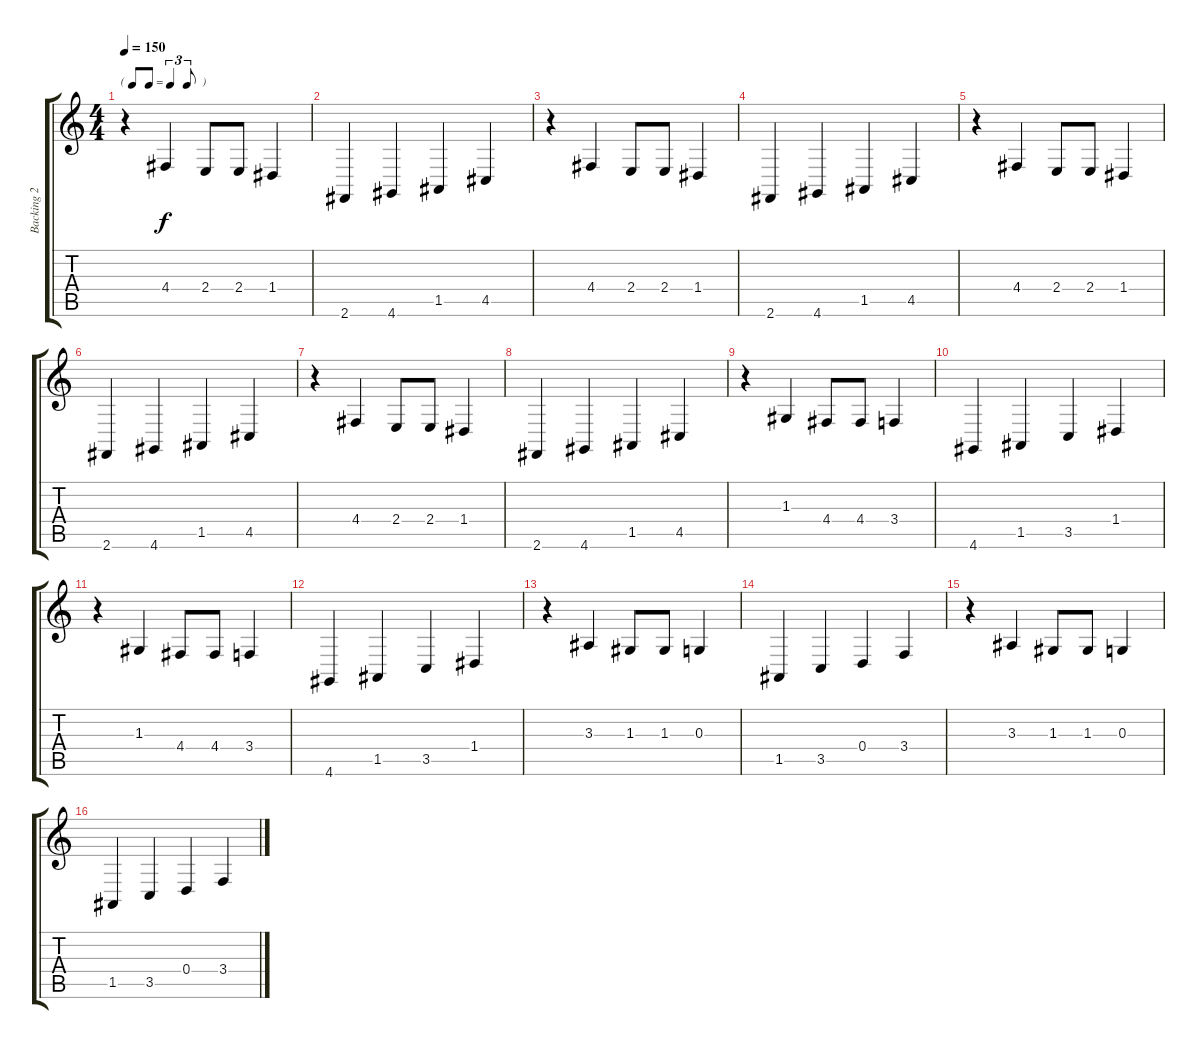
\track ("Backing 2" "Backing 2") {instrument tenorsax}
\staff {score tabs}
\tuning (E4 B3 G3 D3 A2 E2) {hide}
\ts (4 4)
\tf triplet8th
\tempo 150
\clef g2
\ks c
r.4{dy f} 4.4.4 2.4.8 2.4.8 1.4.4 |
2.6.4 4.6.4 1.5.4 4.5.4 |
r.4 4.4.4 2.4.8 2.4.8 1.4.4 |
2.6.4 4.6.4 1.5.4 4.5.4 |
r.4 4.4.4 2.4.8 2.4.8 1.4.4 |
2.6.4 4.6.4 1.5.4 4.5.4 |
r.4 4.4.4 2.4.8 2.4.8 1.4.4 |
2.6.4 4.6.4 1.5.4 4.5.4 |
r.4 1.3.4 4.4.8 4.4.8 3.4.4 |
4.6.4 1.5.4 3.5.4 1.4.4 |
r.4 1.3.4 4.4.8 4.4.8 3.4.4 |
4.6.4 1.5.4 3.5.4 1.4.4 |
r.4 3.3.4 1.3.8 1.3.8 0.3.4 |
1.5.4 3.5.4 0.4.4 3.4.4 |
r.4 3.3.4 1.3.8 1.3.8 0.3.4 |
1.5.4 3.5.4 0.4.4 3.4.4
